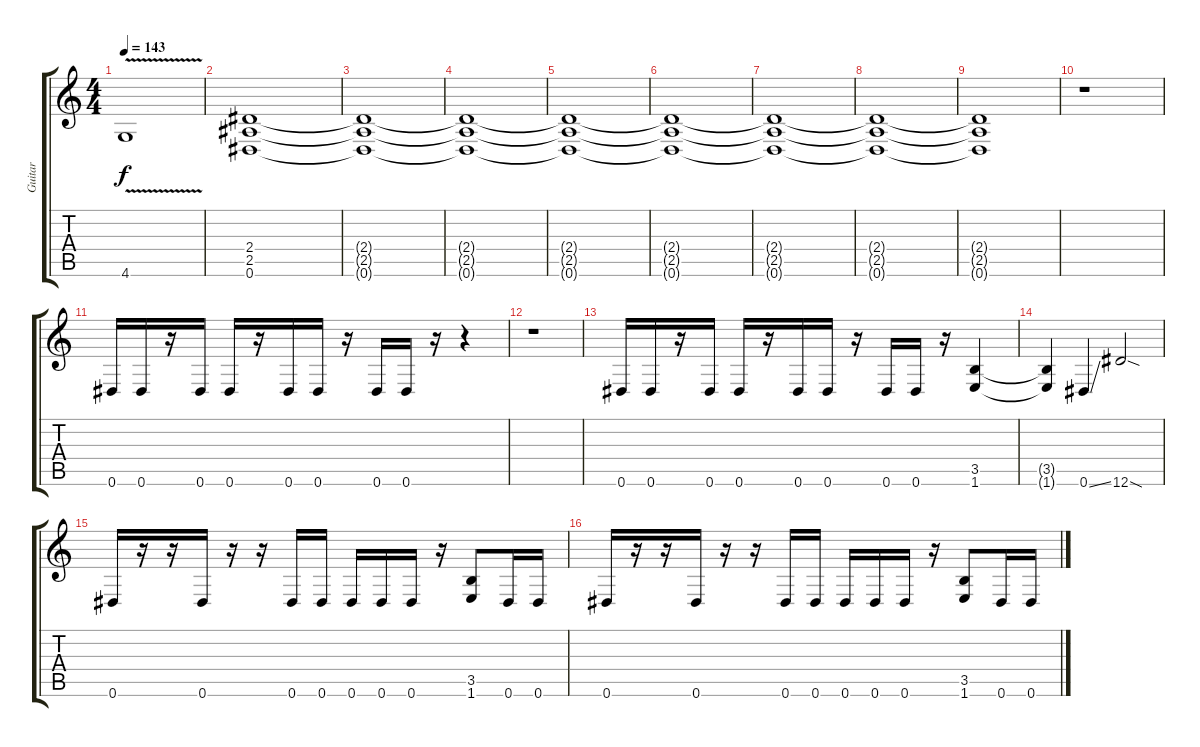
\track ("Guitar" "Guitar") {instrument distortionguitar}
\staff {score tabs}
\tuning (Eb4 Bb3 Gb3 Db3 Ab2 Eb2) {hide}
\ts (4 4)
\tempo 143
\clef g2
\ks c
4.6{v}.1{dy f} |
\section ("" "")
(2.4 2.5 0.6).1 |
(2.4{t} 2.5{t} 0.6{t}).1 |
(2.4{t} 2.5{t} 0.6{t}).1 |
(2.4{t} 2.5{t} 0.6{t}).1 |
(2.4{t} 2.5{t} 0.6{t}).1 |
(2.4{t} 2.5{t} 0.6{t}).1{volume 0} |
(2.4{t} 2.5{t} 0.6{t}).1 |
(2.4{t} 2.5{t} 0.6{t}).1 |
\section ("" "")
r.1 |
0.6.16{volume 16} 0.6.16 r.16 0.6.16 0.6.16 r.16 0.6.16 0.6.16 r.16 0.6.16 0.6.16 r.16 r.4 |
r.1 |
0.6.16 0.6.16 r.16 0.6.16 0.6.16 r.16 0.6.16 0.6.16 r.16 0.6.16 0.6.16 r.16 (3.5 1.6).4 |
(3.5{t} 1.6{t}).4 0.6{ss}.4 12.6{sod}.2 |
\section ("" "")
0.6.16 r.16 r.16 0.6.16 r.16 r.16 0.6.16 0.6.16 0.6.16 0.6.16 0.6.16 r.16 (3.5 1.6).8 0.6.16 0.6.16 |
0.6.16 r.16 r.16 0.6.16 r.16 r.16 0.6.16 0.6.16 0.6.16 0.6.16 0.6.16 r.16 (3.5 1.6).8 0.6.16 0.6.16
